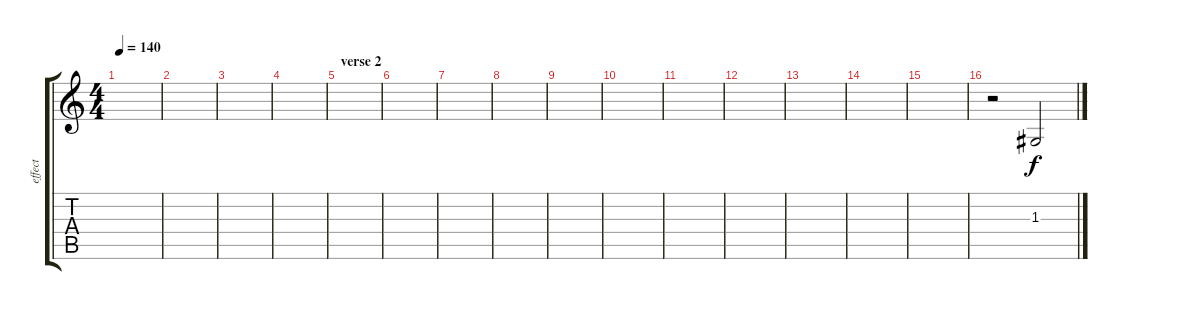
\track ("effect" "effect") {instrument tinklebell}
\staff {score tabs}
\tuning (E4 B3 G3 D3 A2 E2) {hide}
\ts (4 4)
\tempo 140
\clef g2
\ks c
|
|
|
|
\section ("" "verse 2")
|
|
|
|
|
|
|
|
|
|
|
r.2 1.3.2{instrument reversecymbal}
